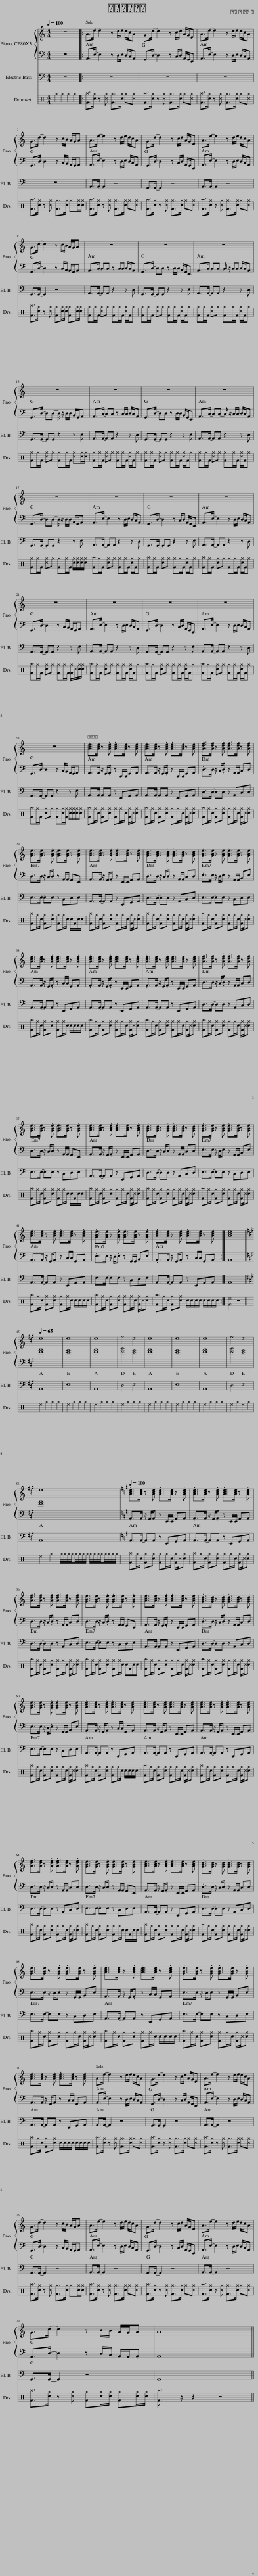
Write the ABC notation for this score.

X:1
%%score { 1 | ( 2 3 ) } 4 5
L:1/8
Q:1/4=100
M:4/4
I:linebreak $
K:C
V:1 treble
V:2 bass
V:3 bass
V:4 bass transpose=-12
V:5 perc
K:none
V:1
 z8 |: A>e- e2 z d/e/ d/c/A | G>d- d2 z c/d/ A/G/E | A>e- e2 z d/e/ d/c/A |$ G>d- d2 z c/B/ A/G/A | %5
 A>e- e2 z d/e/ d/c/A | G>d- d2 z c/d/ A/G/E | A>e- e2 z d/e/ d/c/A |$ G>d- d2 z c/B/ A/G/A | z8 | %10
 z8 | z8 |$ z8 | z8 | z8 | %15
 z8 |$ z8 | z8 | z8 | z8 |$ %20
 z8 | z8 | z8 | z8 |$ z8 | %25
 .[Ace]>[Ace] z .[Ace] .[Ace]>[Ace] z .[Ace] | .[Ace]>[Ace] z .[Ace] .[Ace]>[Ace] z .[Ace] | .[Adf]>[Adf] z .[Adf] .[Adf]>[Adf] z .[Adf] |$ .[GBe]>[GBe] z .[GBe] .[GBe]>[GBe] z .[GBe] | .[Ace]>[Ace] z .[Ace] .[Ace]>[Ace] z .[Ace] | %30
 .[GBd]>[GBd] z .[GBd] .[GBd]>[GBd] z .[GBd] | .[GBe]>[GBe] z .[GBe] .[GBe]>[GBe] z .[GBe] |$ .[Ace]>[Ace] z .[Ace] .[Ace]>[Ace] z .[Ace] | .[Ace]>[Ace] z .[Ace] .[Ace]>[Ace] z .[Ace] | .[Ace]>[Ace] z .[Ace] .[Ace]>[Ace] z .[Ace] | %35
 .[Adf]>[Adf] z .[Adf] .[Adf]>[Adf] z .[Adf] |$ .[GBe]>[GBe] z .[GBe] .[GBe]>[GBe] z .[GBe] | .[Ace]>[Ace] z .[Ace] .[Ace]>[Ace] z .[Ace] | .[GBd]>[GBd] z .[GBd] .[GBd]>[GBd] z .[GBd] | .[GBe]>[GBe] z .[GBe] .[GBe]>[GBe] z .[GBe] |$ %40
 .[Ace]>[Ace] z .[Ace] .[Ace]>[Ace] z .[Ace] | .[GBe]>[GBe] z .[GBe] .[GBe]>[GBe] z .[GBe] | .[Ace]>[Ace] z .[Ace] .[Ace]>[Ace] z .[Ace] :| [Ace]8 ||$[K:A][Q:1/4=65] e8 | %45
 e8 | e8 | f4 e4 | e8 | e8 | %50
 e8 | f4 e4 |$ e8 |[K:C][Q:1/4=100] .[Ace]>[Ace] z .[Ace] .[Ace]>[Ace] z .[Ace] | .[Ace]>[Ace] z .[Ace] .[Ace]>[Ace] z .[Ace] |$ %55
 .[Adf]>[Adf] z .[Adf] .[Adf]>[Adf] z .[Adf] | .[GBe]>[GBe] z .[GBe] .[GBe]>[GBe] z .[GBe] | .[Ace]>[Ace] z .[Ace] .[Ace]>[Ace] z .[Ace] | .[GBd]>[GBd] z .[GBd] .[GBd]>[GBd] z .[GBd] |$ .[GBe]>[GBe] z .[GBe] .[GBe]>[GBe] z .[GBe] | %60
 .[Ace]>[Ace] z .[Ace] .[Ace]>[Ace] z .[Ace] | .[Ace]>[Ace] z .[Ace] .[Ace]>[Ace] z .[Ace] | .[Ace]>[Ace] z .[Ace] .[Ace]>[Ace] z .[Ace] |$ .[Adf]>[Adf] z .[Adf] .[Adf]>[Adf] z .[Adf] | .[GBe]>[GBe] z .[GBe] .[GBe]>[GBe] z .[GBe] | %65
 .[Ace]>[Ace] z .[Ace] .[Ace]>[Ace] z .[Ace] | .[GBd]>[GBd] z .[GBd] .[GBd]>[GBd] z .[GBd] |$ .[GBe]>[GBe] z .[GBe] .[GBe]>[GBe] z .[GBe] | .[Ace]>[Ace] z .[Ace] .[Ace]>[Ace] z .[Ace] | .[GBe]>[GBe] z .[GBe] .[GBe]>[GBe] z .[GBe] |$ %70
 .[Ace]>[Ace] z .[Ace] .[Ace]>[Ace] z .[Ace] | A>e- e2 z d/e/ d/c/A | G>d- d2 z c/d/ A/G/E | A>e- e2 z d/e/ d/c/A |$ G>d- d2 z c/B/ A/G/A | %75
 A>e- e2 z d/e/ d/c/A | G>d- d2 z c/d/ A/G/E | A>e- e2 z d/e/ d/c/A |$ G>d- d2 z c/B/ A/G/A | A8 |] %80
V:2
 z8 |: A,,>E,- E,2 z D,/E,/ D,/C,/A,, | G,,>D,- D,2 z C,/D,/ A,,/G,,/E,, | A,,>E,- E,2 z D,/E,/ D,/C,/A,, |$ G,,>D,- D,2 z C,/B,,/ A,,/G,,/A,, | %5
 A,,>E,- E,2 z D,/E,/ D,/C,/A,, | G,,>D,- D,2 z C,/D,/ A,,/G,,/E,, | A,,>E,- E,2 z D,/E,/ D,/C,/A,, |$ G,,>D,- D,2 z C,/B,,/ A,,/G,,/A,, | A,,>C,- C,C, z C,/C,/ D,/C,/A,, | %10
 G,,>D,- D,D, z D,/D,/ B,,/G,,/E,, | A,,>C,- C,C,- C,/ z/ C,/C,/ D,/C,/A,, |$ G,,>D,- D,D,- D,/ z/ D,/D,/ B,,/G,,/A,, | A,,>C,- C,C, z C,/C,/ D,/C,/A,, | G,,>D,- D,D, z D,/D,/ B,,/G,,/E,, | %15
 A,,>C,- C,C,- C,/ z/ C,/C,/ D,/C,/A,, |$ G,,>D,- D,D,- D,/ z/ D,/D,/ B,,/G,,/A,, | A,,>E,- E,2 z D,/E,/ D,/C,/A,, | G,,>D,- D,2 z C,/D,/ A,,/G,,/E,, | A,,>E,- E,2 z D,/E,/ D,/C,/A,, |$ %20
 G,,>D,- D,2 z C,/B,,/ A,,/G,,/A,, | A,,>E,- E,2 z D,/E,/ D,/C,/A,, | G,,>D,- D,2 z C,/D,/ A,,/G,,/E,, | A,,>E,- E,2 z D,/E,/ D,/C,/A,, |$ G,,>D,- D,2 z C,/B,,/ A,,/G,,/A,, | %25
 .A,,>A,, z/ G,,/.A,, z E,,/E,,/ G,,A,, | .A,,>A,, z/ G,,/.A,, z E,,/E,,/ G,,A,, | .D,>D, z/ C,/.D, z A,,/A,,/ C,D, |$ .D,>D, z/ C,/.D, z A,,/A,,/ G,,E,, | .A,,>A,, z/ G,,/.A,, z E,,/E,,/ G,,A,, | %30
 .D,>D, z/ C,/.D, z A,,/A,,/ C,D, | .E,>E, z/ D,/.E, z G,,/G,,/ B,,E, |$ .A,,>A,, z/ G,,/.A,, z C,/C,/ G,,A,, | .A,,>A,, z/ G,,/.A,, z E,,/E,,/ G,,A,, | .A,,>A,, z/ G,,/.A,, z E,,/E,,/ G,,A,, | %35
 .D,>D, z/ C,/.D, z A,,/A,,/ C,D, |$ .D,>D, z/ C,/.D, z A,,/A,,/ G,,E,, | .A,,>A,, z/ G,,/.A,, z E,,/E,,/ G,,A,, | .D,>D, z/ C,/.D, z A,,/A,,/ C,D, | .E,>E, z/ D,/.E, z G,,/G,,/ B,,E, |$ %40
 .A,,>A,, z/ G,,/.A,, z C,/C,/ G,,A,, | .E,>E, z/ D,/.E, z G,,/G,,/ B,,E, | .A,,>A,, z/ G,,/.A,, z C,/C,/ G,,A,, :| A,,8 ||$[K:A] [Ac]8 | %45
 [GB]8 | [Ac]8 | [Ad]4 [GB]4 | [Ac]8 | [GB]8 | %50
 [Ac]8 | [Ad]4 [GB]4 |$ c8 |[K:C] .A,,>A,, z/ G,,/.A,, z E,,/E,,/ G,,A,, | .A,,>A,, z/ G,,/.A,, z E,,/E,,/ G,,A,, |$ %55
 .D,>D, z/ C,/.D, z A,,/A,,/ C,D, | .D,>D, z/ C,/.D, z A,,/A,,/ G,,E,, | .A,,>A,, z/ G,,/.A,, z E,,/E,,/ G,,A,, | .D,>D, z/ C,/.D, z A,,/A,,/ C,D, |$ .E,>E, z/ D,/.E, z G,,/G,,/ B,,E, | %60
 .A,,>A,, z/ G,,/.A,, z C,/C,/ G,,A,, | .A,,>A,, z/ G,,/.A,, z E,,/E,,/ G,,A,, | .A,,>A,, z/ G,,/.A,, z E,,/E,,/ G,,A,, |$ .D,>D, z/ C,/.D, z A,,/A,,/ C,D, | .D,>D, z/ C,/.D, z A,,/A,,/ G,,E,, | %65
 .A,,>A,, z/ G,,/.A,, z E,,/E,,/ G,,A,, | .D,>D, z/ C,/.D, z A,,/A,,/ C,D, |$ .E,>E, z/ D,/.E, z G,,/G,,/ B,,E, | .A,,>A,, z/ G,,/.A,, z C,/C,/ G,,A,, | .E,>E, z/ D,/.E, z G,,/G,,/ B,,E, |$ %70
 .A,,>A,, z/ G,,/.A,, z C,/C,/ G,,A,, | A,,>E,- E,2 z D,/E,/ D,/C,/A,, | G,,>D,- D,2 z C,/D,/ A,,/G,,/E,, | A,,>E,- E,2 z D,/E,/ D,/C,/A,, |$ G,,>D,- D,2 z C,/B,,/ A,,/G,,/A,, | %75
 A,,>E,- E,2 z D,/E,/ D,/C,/A,, | G,,>D,- D,2 z C,/D,/ A,,/G,,/E,, | A,,>E,- E,2 z D,/E,/ D,/C,/A,, |$ G,,>D,- D,2 z C,/B,,/ A,,/G,,/.A,, | A,,8 |] %80
V:3
 x8 |: x8 | x8 | x8 |$ x8 | %5
 x8 | x8 | x8 |$ x8 | x8 | %10
 x8 | x8 |$ x8 | x8 | x8 | %15
 x8 |$ x8 | x8 | x8 | x8 |$ %20
 x8 | x8 | x8 | x8 |$ x8 | %25
 x8 | x8 | x8 |$ x8 | x8 | %30
 x8 | x8 |$ x8 | x8 | x8 | %35
 x8 |$ x8 | x8 | x8 | x8 |$ %40
 x8 | x8 | x8 :| x8 ||$[K:A] x8 | %45
 x8 | x8 | x8 | x8 | x8 | %50
 x8 | x8 |$ A8 |[K:C] x8 | x8 |$ %55
 x8 | x8 | x8 | x8 |$ x8 | %60
 x8 | x8 | x8 |$ x8 | x8 | %65
 x8 | x8 |$ x8 | x8 | x8 |$ %70
 x8 | x8 | x8 | x8 |$ x8 | %75
 x8 | x8 | x8 |$ x8 | x8 |] %80
V:4
 z8 |: z8 | z8 | z8 |$ z8 | %5
 A,,>A,,- A,,2 z4 | G,,>G,,- G,,2 z4 | A,,>A,,- A,,2 z4 |$ G,,>G,,- G,,2 z4 | A,,>A,,- A,,A,, z2 z D, | %10
 G,,>G,,- G,,G,, z2 z E, | A,,>A,,- A,,A,, z2 z D, |$ G,,>G,,- G,,G,, z2 z E, | A,,>A,,- A,,A,, z2 z D, | G,,>G,,- G,,G,, z2 z E, | %15
 A,,>A,,- A,,A,, z2 z D, |$ G,,>G,,- G,,G,, z2 z E, | A,,>A,,- A,,A,, z2 z D, | G,,>G,,- G,,G,, z2 z E, | A,,>A,,- A,,A,, z2 z D, |$ %20
 G,,>G,,- G,,G,, z2 z E, | A,,>A,,- A,,A,, z2 z D, | G,,>G,,- G,,G,, z2 z E, | A,,>A,,- A,,A,, z2 z D, |$ G,,>G,,- G,,G,, z2 z E, | %25
 A,,>A,,- A,,A,, z E,,G,,A,, | A,,>A,,- A,,A,, z E,,G,,A,, | D,>D,- D,D, z A,,C,D, |$ E,>E,- E,E, z C,D,E, | A,,>A,,- A,,A,, z E,,G,,A,, | %30
 D,>D,- D,D, z A,,C,D, | E,>E,- E,E, z C,D,E, |$ A,,>A,,- A,,A,, z E,,G,,A,, | A,,>A,,- A,,A,, z E,,G,,A,, | A,,>A,,- A,,A,, z E,,G,,A,, | %35
 D,>D,- D,D, z A,,C,D, |$ E,>E,- E,E, z C,D,E, | A,,>A,,- A,,A,, z E,,G,,A,, | D,>D,- D,D, z A,,C,D, | E,>E,- E,E, z C,D,E, |$ %40
 A,,>A,,- A,,A,, z E,,G,,A,, | E,>E,- E,E, z C,D,E, | A,,>A,,- A,,A,, z E,,G,,A,, :| A,,8 ||$[K:A] A,,8 | %45
 E,8 | A,,8 | D,4 E,4 | A,,8 | E,8 | %50
 A,,8 | D,4 E,4 |$ A,,8 |[K:C] A,,>A,,- A,,A,, z E,,G,,A,, | A,,>A,,- A,,A,, z E,,G,,A,, |$ %55
 D,>D,- D,D, z A,,C,D, | E,>E,- E,E, z C,D,E, | A,,>A,,- A,,A,, z E,,G,,A,, | D,>D,- D,D, z A,,C,D, |$ E,>E,- E,E, z C,D,E, | %60
 A,,>A,,- A,,A,, z E,,G,,A,, | A,,>A,,- A,,A,, z E,,G,,A,, | A,,>A,,- A,,A,, z E,,G,,A,, |$ D,>D,- D,D, z A,,C,D, | E,>E,- E,E, z C,D,E, | %65
 A,,>A,,- A,,A,, z E,,G,,A,, | D,>D,- D,D, z A,,C,D, |$ E,>E,- E,E, z C,D,E, | A,,>A,,- A,,A,, z E,,G,,A,, | E,>E,- E,E, z C,D,E, |$ %70
 A,,>A,,- A,,A,, z E,,G,,A,, | A,,>A,,- A,,2 z4 | G,,>G,,- G,,2 z4 | A,,>A,,- A,,2 z4 |$ G,,>G,,- G,,2 z4 | %75
 A,,>A,,- A,,2 z4 | G,,>G,,- G,,2 z4 | A,,>A,,- A,,2 z4 |$ G,,>G,,- G,,2 z4 | G,,8 |] %80
V:5
 ^g2 ^g2 ^g2 ^g2 |: [F^a]>[c^g] z [^c^g] [F^g]>[c^g] ^g[^c^g] | [F^a]>[c^g] z [^c^g] [F^g]>[c^g] ^g[^c^g] | [F^a]>[c^g] z [^c^g] [F^g]>[c^g] ^g[^c^g] |$ [F^a]>[c^g] z [^c^g] [F^g]>[c^g] ^g[c^g]/[c^g]/ | %5
 [F^a]>[c^g] z [^c^g] [F^g]>[c^g] ^g[^c^g] | [F^a]>[c^g] z [^c^g] [F^g]>[c^g] ^g[^c^g] | [F^a]>[c^g] z [^c^g] [F^g]>[c^g] ^g[^c^g] |$ [F^a]>[c^g] z [^c^g] [F^g][c^g]/[c^g]/ [F^g][c^g]/[c^g]/ | [F^g]^g/F/ [^c^g]^g [F^g]^g/F/ [^c^g]/F/^g | %10
 [F^g]^g/F/ [^c^g]^g [F^g]^g/F/ [^c^g]/F/^g | [F^g]^g/F/ [^c^g]^g [F^g]^g/F/ [^c^g]/F/^g |$ [F^g]^g/F/ [^c^g]^g [F^g]^g/F/ [^c^g][c^g]/[c^g]/ | [F^g]^g/F/ [^c^g]^g [F^g]^g/F/ [^c^g]/F/^g | [F^g]^g/F/ [^c^g]^g [F^g]^g/F/ [^c^g]/F/^g | %15
 [F^g]^g/F/ [^c^g]^g [F^g]^g/F/ [^c^g]/F/^g |$ [F^g]^g/F/ [^c^g]^g [F^g]^g/F/ [c^g]/[c^g]/[c^g]/[c^g]/ | [F^a]^g/F/ [c^g]^g [F^g]^g/F/ [c^g]/F/^g | [F^a]^g/F/ [c^g]^g [F^g]^g/F/ [c^g]/F/^g | [F^a]^g/F/ [c^g]^g [F^g]^g/F/ [c^g]/F/^g |$ %20
 [F^a]^g/F/ [c^g]^g [F^g]^g/F/ [F^g]/^c/[c^g]/[c^g]/ | [F^a]^g/F/ [c^g]^g [F^g]^g/F/ [c^g]/F/^g | [F^a]^g/F/ [c^g]^g [F^g]^g/F/ [c^g]/F/^g | [F^a]^g/F/ [c^g]^g [F^g]^g/F/ [c^g]/F/^g |$ [F^a]^g/F/ [c^g]^g [F^g][c^g]/[F^g]/ [c^g]/[c^g]/[c^g]/[c^g]/ | %25
 [F^a]^g/c/ [F^g][c^g] [F^g]^g/c/ [F^g]/^c/[c^g] | [F^a]^g/c/ [F^g][c^g] [F^g]^g/c/ [F^g]/^c/[c^g] | [F^a]^g/c/ [F^g][c^g] [F^g]^g/c/ [F^g]/^c/[c^g] |$ [F^a]^g/c/ [F^g][c^g] [F^g]^g/c/ c/F/c/c/ | [F^a]^g/c/ [F^g][c^g] [F^g]^g/c/ [F^g]/^c/[c^g] | %30
 [F^a]^g/c/ [F^g][c^g] [F^g]^g/c/ [F^g]/^c/[c^g] | [F^a]^g/c/ [F^g][c^g] [F^g]^g/c/ [F^g]/^c/[c^g] |$ [F^a]^g/c/ [F^g][c^g] [F^g]^g/c/ c/c/c/c/ | [F^a]^g/c/ [F^g][c^g] [F^g]^g/c/ [F^g]/^c/[c^g] | [F^a]^g/c/ [F^g][c^g] [F^g]^g/c/ [F^g]/^c/[c^g] | %35
 [F^a]^g/c/ [F^g][c^g] [F^g]^g/c/ [F^g]/^c/[c^g] |$ [F^a]^g/c/ [F^g][c^g] [F^g]^g/c/ c/F/c/c/ | [F^a]^g/c/ [F^g][c^g] [F^g]^g/c/ [F^g]/^c/[c^g] | [F^a]^g/c/ [F^g][c^g] [F^g]^g/c/ [F^g]/^c/[c^g] | [F^a]^g/c/ [F^g][c^g] [F^g]^g/c/ [F^g]/^c/[c^g] |$ %40
 [F^a]^g/c/ [F^g][c^g] [F^g]^g/c/ c/c/c/c/ | [F^a]^g/c/ [F^g][c^g] [F^g]^g/c/ [F^g]/^c/[c^g] | [F^a]^g/c/ [F^g][c^g] c/c/c/c/ c/c/c/c/ :| [F^e]4 z4 ||$ ^e2 ^g2 ^g2 ^g2 | %45
 ^e2 ^g2 ^g2 ^g2 | ^e2 ^g2 ^g2 ^g2 | ^e2 ^g2 ^g2 ^g2 | ^e2 ^g2 ^g2 ^g2 | ^e2 ^g2 ^g2 ^g2 | %50
 ^e2 ^g2 ^g2 ^g2 | ^e2 ^g2 ^e2 ^g2 |$ ^e2 ^g2 ^g/4^g/4^g/4^g/4^g/4^g/4^g/4^g/4 ^g/4^g/4^g/4^g/4^g/4^g/4^g/4^g/4 | [F^a]^g/c/ [F^g][c^g] [F^g]^g/c/ [F^g]/^c/[c^g] | [F^a]^g/c/ [F^g][c^g] [F^g]^g/c/ [F^g]/^c/[c^g] |$ %55
 [F^a]^g/c/ [F^g][c^g] [F^g]^g/c/ [F^g]/^c/[c^g] | [F^a]^g/c/ [F^g][c^g] [F^g]^g/c/ c/F/c/c/ | [F^a]^g/c/ [F^g][c^g] [F^g]^g/c/ [F^g]/^c/[c^g] | [F^a]^g/c/ [F^g][c^g] [F^g]^g/c/ [F^g]/^c/[c^g] |$ [F^a]^g/c/ [F^g][c^g] [F^g]^g/c/ [F^g]/^c/[c^g] | %60
 [F^a]^g/c/ [F^g][c^g] [F^g]^g/c/ c/c/c/c/ | [F^a]^g/c/ [F^g][c^g] [F^g]^g/c/ [F^g]/^c/[c^g] | [F^a]^g/c/ [F^g][c^g] [F^g]^g/c/ [F^g]/^c/[c^g] |$ [F^a]^g/c/ [F^g][c^g] [F^g]^g/c/ [F^g]/^c/[c^g] | [F^a]^g/c/ [F^g][c^g] [F^g]^g/c/ c/F/c/c/ | %65
 [F^a]^g/c/ [F^g][c^g] [F^g]^g/c/ [F^g]/^c/[c^g] | [F^a]^g/c/ [F^g][c^g] [F^g]^g/c/ [F^g]/^c/[c^g] |$ [F^a]^g/c/ [F^g][c^g] [F^g]^g/c/ [F^g]/^c/[c^g] | [F^a]^g/c/ [F^g][c^g] [F^g]^g/c/ c/c/c/c/ | [F^a]^g/c/ [F^g][c^g] [F^g]^g/c/ [F^g]/^c/[c^g] |$ %70
 [F^a]^g/c/ [F^g][c^g] c/c/c/c/ c/c/c/c/ | [F^a]>[c^g] z [^c^g] [F^g]>[c^g] ^g[^c^g] | [F^a]>[c^g] z [^c^g] [F^g]>[c^g] ^g[^c^g] | [F^a]>[c^g] z [^c^g] [F^g]>[c^g] ^g[^c^g] |$ [F^a]>[c^g] z [^c^g] [F^g]>[c^g] ^g[c^g]/[c^g]/ | %75
 [F^a]>[c^g] z [^c^g] [F^g]>[c^g] ^g[^c^g] | [F^a]>[c^g] z [^c^g] [F^g]>[c^g] ^g[^c^g] | [F^a]>[c^g] z [^c^g] [F^g]>[c^g] ^g[^c^g] |$ [F^a]>[c^g] z [^c^g] [F^g][c^g]/[c^g]/ [F^g][c^g]/[c^g]/ | [F^a]3/2 z/ z2 z4 |] %80
